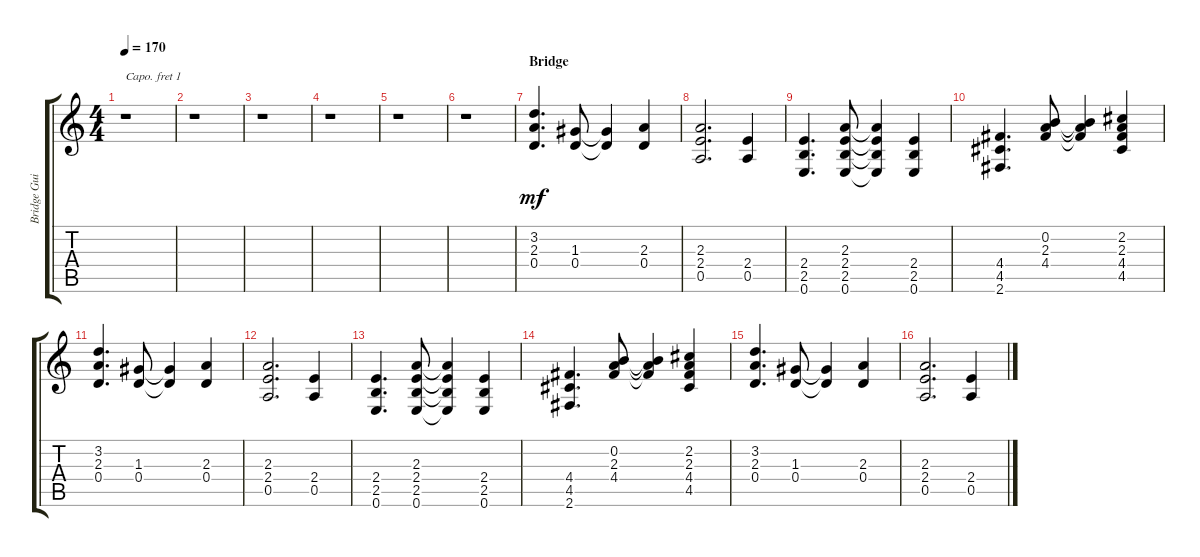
\track ("Bridge Guitar - Jeff Stinco" "Bridge Gui") {instrument overdrivenguitar}
\staff {score tabs}
\capo 1
\tuning (Eb4 Bb3 Gb3 Db3 Ab2 Eb2) {hide}
\ts (4 4)
\tempo 170
\clef g2
\ks c
r.1{dy mf} |
r.1 |
r.1 |
r.1 |
r.1 |
r.1 |
\section ("" "Bridge")
(3.2 2.3 0.4).4{d} (1.3 0.4).8 (1.3{t} 0.4{t}).4 (2.3 0.4).4 |
(2.3 2.4 0.5).2{d} (2.4 0.5).4 |
(2.4 2.5 0.6).4{d} (2.3 2.4 2.5 0.6).8 (2.3{t} 2.4{t} 2.5{t} 0.6{t}).4 (2.4 2.5 0.6).4 |
(4.4 4.5 2.6).4{d} (0.2 2.3 4.4).8 (0.2{t} 2.3{t} 4.4{t}).4 (2.2 2.3 4.4 4.5).4 |
(3.2 2.3 0.4).4{d} (1.3 0.4).8 (1.3{t} 0.4{t}).4 (2.3 0.4).4 |
(2.3 2.4 0.5).2{d} (2.4 0.5).4 |
(2.4 2.5 0.6).4{d} (2.3 2.4 2.5 0.6).8 (2.3{t} 2.4{t} 2.5{t} 0.6{t}).4 (2.4 2.5 0.6).4 |
(4.4 4.5 2.6).4{d} (0.2 2.3 4.4).8 (0.2{t} 2.3{t} 4.4{t}).4 (2.2 2.3 4.4 4.5).4 |
(3.2 2.3 0.4).4{d} (1.3 0.4).8 (1.3{t} 0.4{t}).4 (2.3 0.4).4 |
(2.3 2.4 0.5).2{d} (2.4 0.5).4
